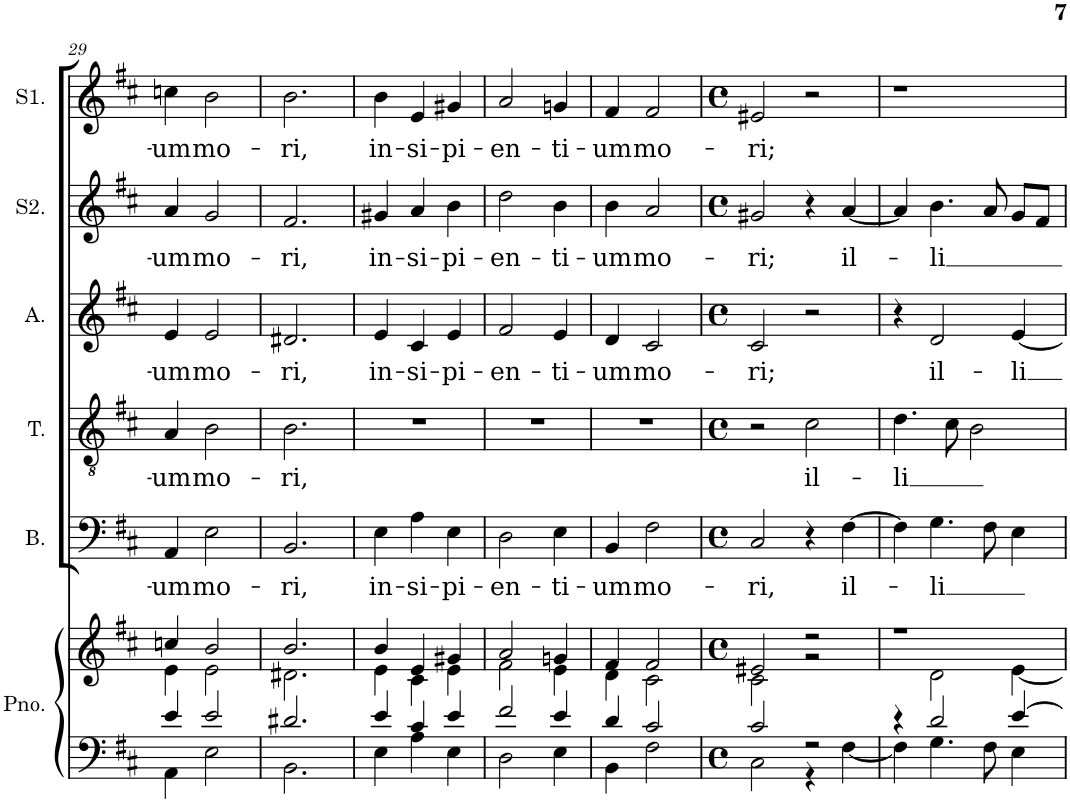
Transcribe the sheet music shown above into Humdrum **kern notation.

**kern	**kern	**kern	**text	**kern	**text	**kern	**text	**kern	**text	**kern	**text
*part6	*part6	*part5	*part5	*part4	*part4	*part3	*part3	*part2	*part2	*part1	*part1
*staff7	*staff6	*staff5	*staff5	*staff4	*staff4	*staff3	*staff3	*staff2	*staff2	*staff1	*staff1
*I"Piano	*	*I"Bass	*	*I"Tenor	*	*I"Alto	*	*I"Soprano	*	*I"Soprano1	*
*I'Pno.	*	*I'B.	*	*I'T.	*	*I'A.	*	*I'S2.	*	*I'S1.	*
!!LO:PB:g=z
*clefF4	*clefG2	*clefF4	*	*clefGv2	*	*clefG2	*	*clefG2	*	*clefG2	*
*k[f#c#]	*k[f#c#]	*k[f#c#]	*	*k[f#c#]	*	*k[f#c#]	*	*k[f#c#]	*	*k[f#c#]	*
*D:	*D:	*D:	*	*D:	*	*D:	*	*D:	*	*D:	*
*M3/4	*M3/4	*M3/4	*	*M3/4	*	*M3/4	*	*M3/4	*	*M3/4	*
=29	=29	=29	=29	=29	=29	=29	=29	=29	=29	=29	=29
*^	*^	*	*	*	*	*	*	*	*	*	*
!	!	!	!	!	!LO:LY:b	!	!LO:LY:b	!	!LO:LY:b	!	!LO:LY:b	!	!LO:LY:b
4e/	4AA\	4ccn/	4e\	4AA/	-um	4A/	-um	4e/	-um	4a/	-um	4ccn\	-um
!	!	!	!	!	!LO:LY:b	!	!LO:LY:b	!	!LO:LY:b	!	!LO:LY:b	!	!LO:LY:b
2e/	2E\	2b/	2e\	2E\	mo-	2B\	mo-	2e/	mo-	2g/	mo-	2b\	mo-
=30	=30	=30	=30	=30	=30	=30	=30	=30	=30	=30	=30	=30	=30
!	!	!	!	!	!LO:LY:b	!	!LO:LY:b	!	!LO:LY:b	!	!LO:LY:b	!	!LO:LY:b
2.d#X/	2.BB\	2.b/	2.d#X\	2.BB/	-ri,	2.B\	-ri,	2.d#X/	-ri,	2.f#/	-ri,	2.b\	-ri,
=31	=31	=31	=31	=31	=31	=31	=31	=31	=31	=31	=31	=31	=31
!	!	!	!	!	!LO:LY:b	!	!	!	!LO:LY:b	!	!LO:LY:b	!	!LO:LY:b
4e/	4E\	4b/	4e\	4E\	in-	2.r	.	4e/	in-	4g#X/	in-	4b\	in-
!	!	!	!	!	!LO:LY:b	!	!	!	!LO:LY:b	!	!LO:LY:b	!	!LO:LY:b
4c#/	4A\	4e/	4c#\	4A\	-si-	.	.	4c#/	-si-	4a/	-si-	4e/	-si-
!	!	!	!	!	!LO:LY:b	!	!	!	!LO:LY:b	!	!LO:LY:b	!	!LO:LY:b
4e/	4E\	4g#X/	4e\	4E\	-pi-	.	.	4e/	-pi-	4b\	-pi-	4g#X/	-pi-
=32	=32	=32	=32	=32	=32	=32	=32	=32	=32	=32	=32	=32	=32
!	!	!	!	!	!LO:LY:b	!	!	!	!LO:LY:b	!	!LO:LY:b	!	!LO:LY:b
2f#/	2D\	2a/	2f#\	2D\	-en-	2.r	.	2f#/	-en-	2dd\	-en-	2a/	-en-
!	!	!	!	!	!LO:LY:b	!	!	!	!LO:LY:b	!	!LO:LY:b	!	!LO:LY:b
4e/	4E\	4gn/	4e\	4E\	-ti-	.	.	4e/	-ti-	4b\	-ti-	4gn/	-ti-
=33	=33	=33	=33	=33	=33	=33	=33	=33	=33	=33	=33	=33	=33
!	!	!	!	!	!LO:LY:b	!	!	!	!LO:LY:b	!	!LO:LY:b	!	!LO:LY:b
4d/	4BB\	4f#/	4d\	4BB/	-um	2.r	.	4d/	-um	4b\	-um	4f#/	-um
!	!	!	!	!	!LO:LY:b	!	!	!	!LO:LY:b	!	!LO:LY:b	!	!LO:LY:b
2c#/	2F#\	2f#/	2c#\	2F#\	mo-	.	.	2c#/	mo-	2a/	mo-	2f#/	mo-
=34	=34	=34	=34	=34	=34	=34	=34	=34	=34	=34	=34	=34	=34
*M4/4	*	*M4/4	*	*M4/4	*	*M4/4	*	*M4/4	*	*M4/4	*	*M4/4	*
*met(c)	*	*met(c)	*	*met(c)	*	*met(c)	*	*met(c)	*	*met(c)	*	*met(c)	*
!	!	!	!	!	!LO:LY:b	!	!	!	!LO:LY:b	!	!LO:LY:b	!	!LO:LY:b
2c#/	2C#\	2e#X/	2c#\	2C#/	-ri,	2r	.	2c#/	-ri;	2g#X/	-ri;	2e#X/	-ri;
!	!	!	!	!	!	!	!LO:LY:b	!	!	!	!	!	!
2r	4r	2r	2r	4r	.	2c#\	il-	2r	.	4r	.	2r	.
!	!	!	!	!	!LO:LY:b	!	!	!	!	!	!LO:LY:b	!	!
.	[4F#\	.	.	[4F#\	il-	.	.	.	.	[4a/	il-	.	.
=35	=35	=35	=35	=35	=35	=35	=35	=35	=35	=35	=35	=35	=35
!	!	!	!	!	!	!	!LO:LY:b	!	!	!	!	!	!
4r	4F#\]	1r	4ryy	4F#\]	.	4.d\	-li	4r	.	4a/]	.	1r	.
!	!	!	!	!	!LO:LY:b	!	!	!	!LO:LY:b	!	!LO:LY:b	!	!
2d/	4.G\	.	2d\	4.G\	-li	.	.	2d/	il-	4.b\	-li	.	.
.	.	.	.	.	.	8c#\	.	.	.	.	.	.	.
.	.	.	.	.	.	2B\	.	.	.	.	.	.	.
.	8F#\	.	.	8F#\	.	.	.	.	.	8a/	.	.	.
!	!	!	!	!	!	!	!	!	!LO:LY:b	!	!	!	!
[4e/	4E\	.	[4e\	4E\	.	.	.	[4e/	-li	8g/L	.	.	.
.	.	.	.	.	.	.	.	.	.	8f#/J	.	.	.
*v	*v	*	*	*	*	*	*	*	*	*	*	*	*
*	*v	*v	*	*	*	*	*	*	*	*	*	*
=	=	=	=	=	=	=	=	=	=	=	=
*-	*-	*-	*-	*-	*-	*-	*-	*-	*-	*-	*-
